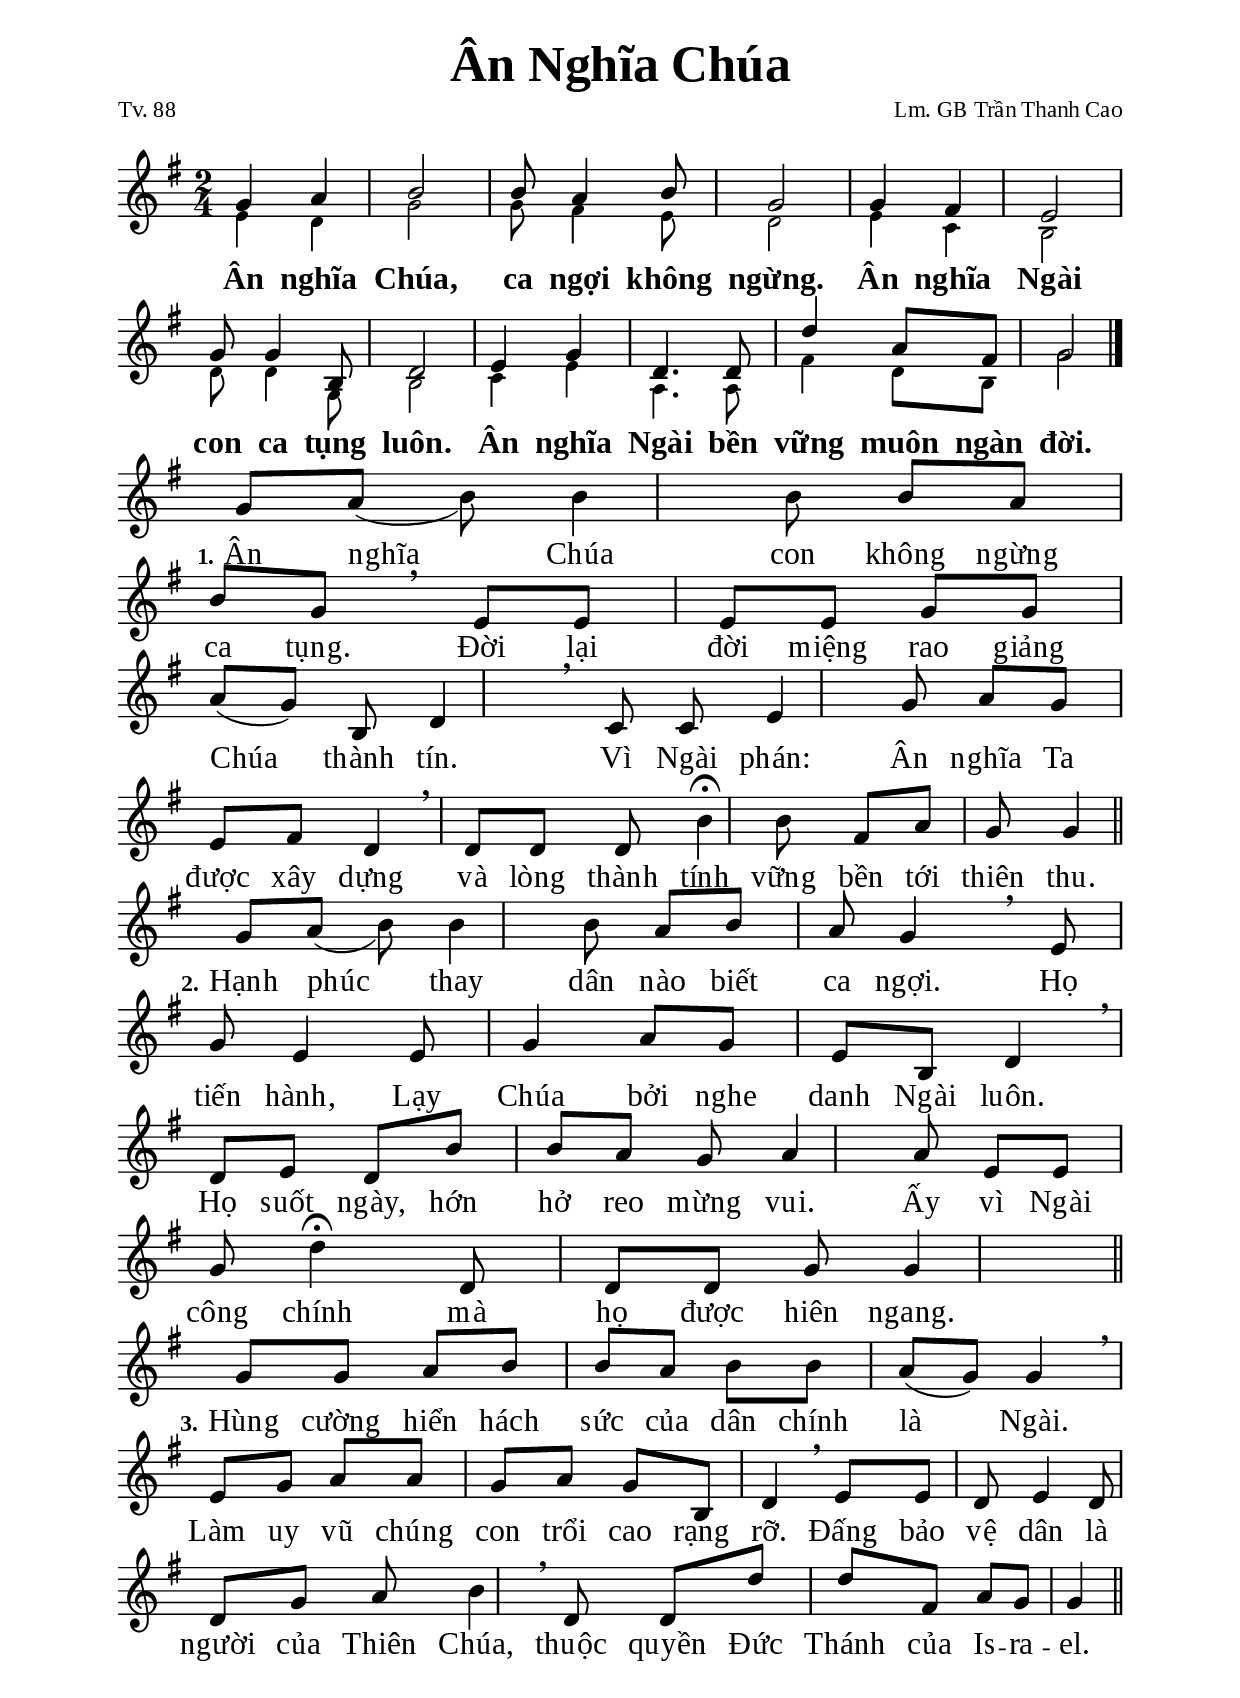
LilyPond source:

% Cài đặt chung
\version "2.20.0"
\include "english.ly"

\header {
  title = \markup { \fontsize #3 "Ân Nghĩa Chúa" }
  poet = "Tv. 88"
  composer = "Lm. GB Trần Thanh Cao"
  arranger = " "
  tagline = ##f
}

\paper {
  #(set-paper-size "a4")
  top-margin = 10\mm
  bottom-margin = 10\mm
  left-margin = 20\mm
  right-margin = 20\mm
  indent = #0
  #(define fonts
    (make-pango-font-tree
      "Liberation Serif"
      "Liberation Serif"
      "Liberation Serif"
      (/ 20 20)))
  page-count = #1
}

% Nhạc điệp khúc
nhacDiepKhucSop= \relative c'' {
  g4 a |
  b2 |
  b8 a4 b8 |
  g2 |
  g4 fs |
  e2 |
  g8 g4 b,8 |
  d2 |
  e4 g |
  d4. d8 |
  d'4 a8 fs |
  g2 \bar "|."
}

nhacDiepKhucBass= \relative c' {
  e4 d |
  g2 |
  g8 fs4 e8 |
  d2 |
  e4 c |
  b2 |
  d8 d4 g,8 |
  b2 |
  c4 e |
  a,4. a8 |
  fs'4 d8 b |
  g'2
}

% Nhạc phiên khúc
nhacPhienKhucMot = \relative c'' {
  g8 a _(b) b4 b8 b a b g \breathe
  e e e e g g a (g) b, d4 \breathe
  c8 c e4 g8 a g e fs d4 \breathe
  d8 d d b'4 \fermata b8 fs a g g4 \bar "||"
}

nhacPhienKhucHai = \relative c'' {
  g8 a _(b) b4 b8 a b a g4 \breathe
  e8 g e4 e8 g4 a8 g e b d4 \breathe
  d8 e d b' b a g a4 a8 e e g d'4 \fermata
  d,8 d d g g4 \bar "||"
}

nhacPhienKhucBa = \relative c'' {
  g8 g a b b a b b a (g) g4 \breathe
  e8 g a a g a g b, d4 \breathe
  e8 e d e4 d8 d g a b4 \breathe
  d,8 d d' d fs, a g g4 \bar "||"
}

% Lời điệp khúc
loiDiepKhuc = \lyricmode {
  Ân nghĩa Chúa, ca ngợi không ngừng.
  Ân nghĩa Ngài con ca tụng luôn.
  Ân nghĩa Ngài bền vững muôn ngàn đời.
}

% Lời phiên khúc
loiPhienKhucMot = \lyricmode {
  \set stanza = #"1."
  Ân nghĩa Chúa con không ngừng ca tụng.
  Đời lại đời miệng rao giảng Chúa thành tín.
  Vì Ngài phán: Ân nghĩa Ta được xây dựng
  và lòng thành tính vững bền tới thiên thu.
}

loiPhienKhucHai = \lyricmode {
  \set stanza = #"2."
  Hạnh phúc thay dân nào biết ca ngợi.
  Họ tiến hành, Lạy Chúa bởi nghe danh Ngài luôn.
  Họ suốt ngày, hớn hở reo mừng vui.
  Ấy vì Ngài công chính mà họ được hiên ngang.
}

loiPhienKhucBa = \lyricmode {
  \set stanza = #"3."
  Hùng cường hiển hách sức của dân chính là Ngài.
  Làm uy vũ chúng con trổi cao rạng rỡ.
  Đấng bảo vệ dân là người của Thiên Chúa,
  thuộc quyền Đức Thánh của Is -- ra -- el.
}


% Dàn trang
\score {
  \new ChoirStaff <<
    \new Staff = diepKhuc \with {
        \consists "Merge_rests_engraver"
        \magnifyStaff #(magstep +1)
      }
      <<
      \new Voice = beSop {
        \voiceOne \key g \major \time 2/4 \nhacDiepKhucSop
      }
      \new Voice = beBas {
        \override NoteHead.font-size = #-2
        \voiceTwo \key g \major \time 2/4 \nhacDiepKhucBass
      }
    >>
    \new Lyrics \lyricsto beSop \loiDiepKhuc
  >>
  \layout {
    \override Lyrics.LyricText.font-series = #'bold
    \override Lyrics.LyricText.font-size = #+3
    \override Lyrics.LyricSpace.minimum-distance = #1.5
    \override Score.BarNumber.break-visibility = ##(#f #f #f)
    \override Score.SpacingSpanner.uniform-stretching = ##t
  }
}

\score {
  \new ChoirStaff <<
    \new Staff = phienKhuc \with {
        \magnifyStaff #(magstep +1)
      }
      <<
      \new Voice = beSop {
        \key g \major \time 2/4 \nhacPhienKhucMot
      }
    >>
    \new Lyrics \lyricsto beSop \loiPhienKhucMot
  >>
  \layout {
    \override Staff.TimeSignature.transparent = ##t
    \override Lyrics.LyricText.font-size = #+3
    \override Lyrics.LyricSpace.minimum-distance = #2.0
    \override Score.BarNumber.break-visibility = ##(#f #f #f)
    \override Score.SpacingSpanner.uniform-stretching = ##t
    \set Score.barAlways = ##t
    \set Score.defaultBarType = ""
  }
}

\score {
  \new ChoirStaff <<
    \new Staff = phienKhuc \with {
        \magnifyStaff #(magstep +1)
      }
      <<
      \new Voice = beSop {
        \key g \major \time 2/4 \nhacPhienKhucHai
      }
    >>
    \new Lyrics \lyricsto beSop \loiPhienKhucHai
  >>
  \layout {
    \override Staff.TimeSignature.transparent = ##t
    \override Lyrics.LyricText.font-size = #+3
    \override Lyrics.LyricSpace.minimum-distance = #2.2
    \override Score.BarNumber.break-visibility = ##(#f #f #f)
    \override Score.SpacingSpanner.uniform-stretching = ##t
    \set Score.barAlways = ##t
    \set Score.defaultBarType = ""
  }
}

\score {
  \new ChoirStaff <<
    \new Staff = phienKhuc \with {
        \magnifyStaff #(magstep +1)
      }
      <<
      \new Voice = beSop {
        \key g \major \time 2/4 \nhacPhienKhucBa
      }
    >>
    \new Lyrics \lyricsto beSop \loiPhienKhucBa
  >>
  \layout {
    \override Staff.TimeSignature.transparent = ##t
    \override Lyrics.LyricText.font-size = #+3
    \override Lyrics.LyricSpace.minimum-distance = #2.0
    \override Score.BarNumber.break-visibility = ##(#f #f #f)
    \override Score.SpacingSpanner.uniform-stretching = ##t
    \set Score.barAlways = ##t
    \set Score.defaultBarType = ""
  }
}
